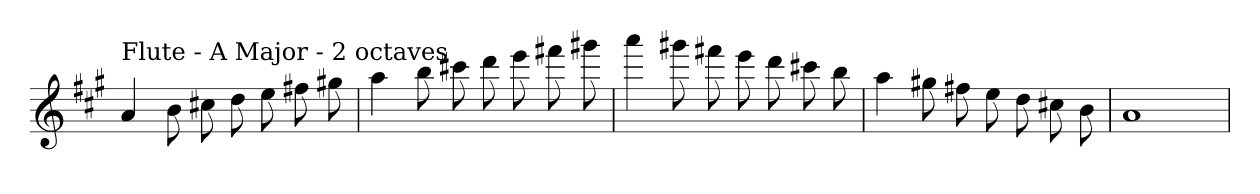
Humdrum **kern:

**kern
*part1
*staff1
*clefG2
*k[f#c#g#]
*A:
=
!LO:TX:a:t=Flute - A Major - 2 octaves
4a
8b
8cc#X
8dd
8ee
8ff#X
8gg#X
=
4aa
8bb
8ccc#X
8ddd
8eee
8fff#X
8ggg#X
=
4aaa
8ggg#X
8fff#X
8eee
8ddd
8ccc#X
8bb
=
4aa
8gg#X
8ff#X
8ee
8dd
8cc#X
8b
=
1a
=
*-
